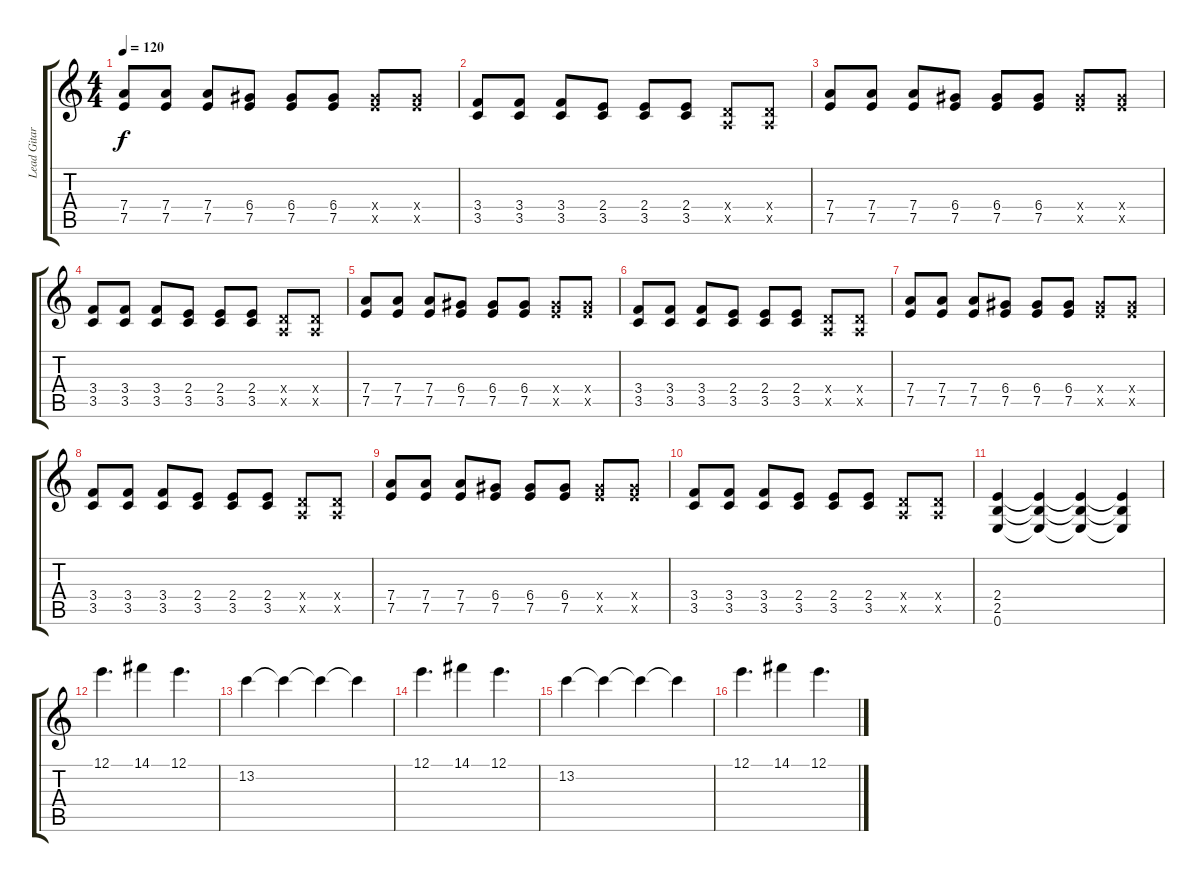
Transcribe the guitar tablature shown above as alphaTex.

\track ("Lead Gitarre" "Lead Gitar") {instrument overdrivenguitar}
\staff {score tabs}
\tuning (E4 B3 G3 D3 A2 E2) {hide}
\ts (4 4)
\tempo 120
\clef g2
\ks c
(7.4 7.5).8{dy f} (7.4 7.5).8 (7.4 7.5).8 (6.4 7.5).8 (6.4 7.5).8 (6.4 7.5).8 (6.4{x} 7.5{x}).8 (6.4{x} 7.5{x}).8 |
(3.4 3.5).8 (3.4 3.5).8 (3.4 3.5).8 (2.4 3.5).8 (2.4 3.5).8 (2.4 3.5).8 (0.4{x} 0.5{x}).8 (0.4{x} 0.5{x}).8 |
(7.4 7.5).8 (7.4 7.5).8 (7.4 7.5).8 (6.4 7.5).8 (6.4 7.5).8 (6.4 7.5).8 (6.4{x} 7.5{x}).8 (6.4{x} 7.5{x}).8 |
(3.4 3.5).8 (3.4 3.5).8 (3.4 3.5).8 (2.4 3.5).8 (2.4 3.5).8 (2.4 3.5).8 (0.4{x} 0.5{x}).8 (0.4{x} 0.5{x}).8 |
(7.4 7.5).8 (7.4 7.5).8 (7.4 7.5).8 (6.4 7.5).8 (6.4 7.5).8 (6.4 7.5).8 (6.4{x} 7.5{x}).8 (6.4{x} 7.5{x}).8 |
(3.4 3.5).8 (3.4 3.5).8 (3.4 3.5).8 (2.4 3.5).8 (2.4 3.5).8 (2.4 3.5).8 (0.4{x} 0.5{x}).8 (0.4{x} 0.5{x}).8 |
(7.4 7.5).8 (7.4 7.5).8 (7.4 7.5).8 (6.4 7.5).8 (6.4 7.5).8 (6.4 7.5).8 (6.4{x} 7.5{x}).8 (6.4{x} 7.5{x}).8 |
(3.4 3.5).8 (3.4 3.5).8 (3.4 3.5).8 (2.4 3.5).8 (2.4 3.5).8 (2.4 3.5).8 (0.4{x} 0.5{x}).8 (0.4{x} 0.5{x}).8 |
(7.4 7.5).8 (7.4 7.5).8 (7.4 7.5).8 (6.4 7.5).8 (6.4 7.5).8 (6.4 7.5).8 (6.4{x} 7.5{x}).8 (6.4{x} 7.5{x}).8 |
(3.4 3.5).8 (3.4 3.5).8 (3.4 3.5).8 (2.4 3.5).8 (2.4 3.5).8 (2.4 3.5).8 (0.4{x} 0.5{x}).8 (0.4{x} 0.5{x}).8 |
(2.4 2.5 0.6).4 (2.4{t} 2.5{t} 0.6{t}).4 (2.4{t} 2.5{t} 0.6{t}).4 (2.4{t} 2.5{t} 0.6{t}).4 |
12.1.4{d volume 13} 14.1.4 12.1.4{d} |
13.2.4 13.2{t}.4 13.2{t}.4 13.2{t}.4 |
12.1.4{d} 14.1.4 12.1.4{d} |
13.2.4 13.2{t}.4 13.2{t}.4 13.2{t}.4 |
12.1.4{d} 14.1.4 12.1.4{d}
